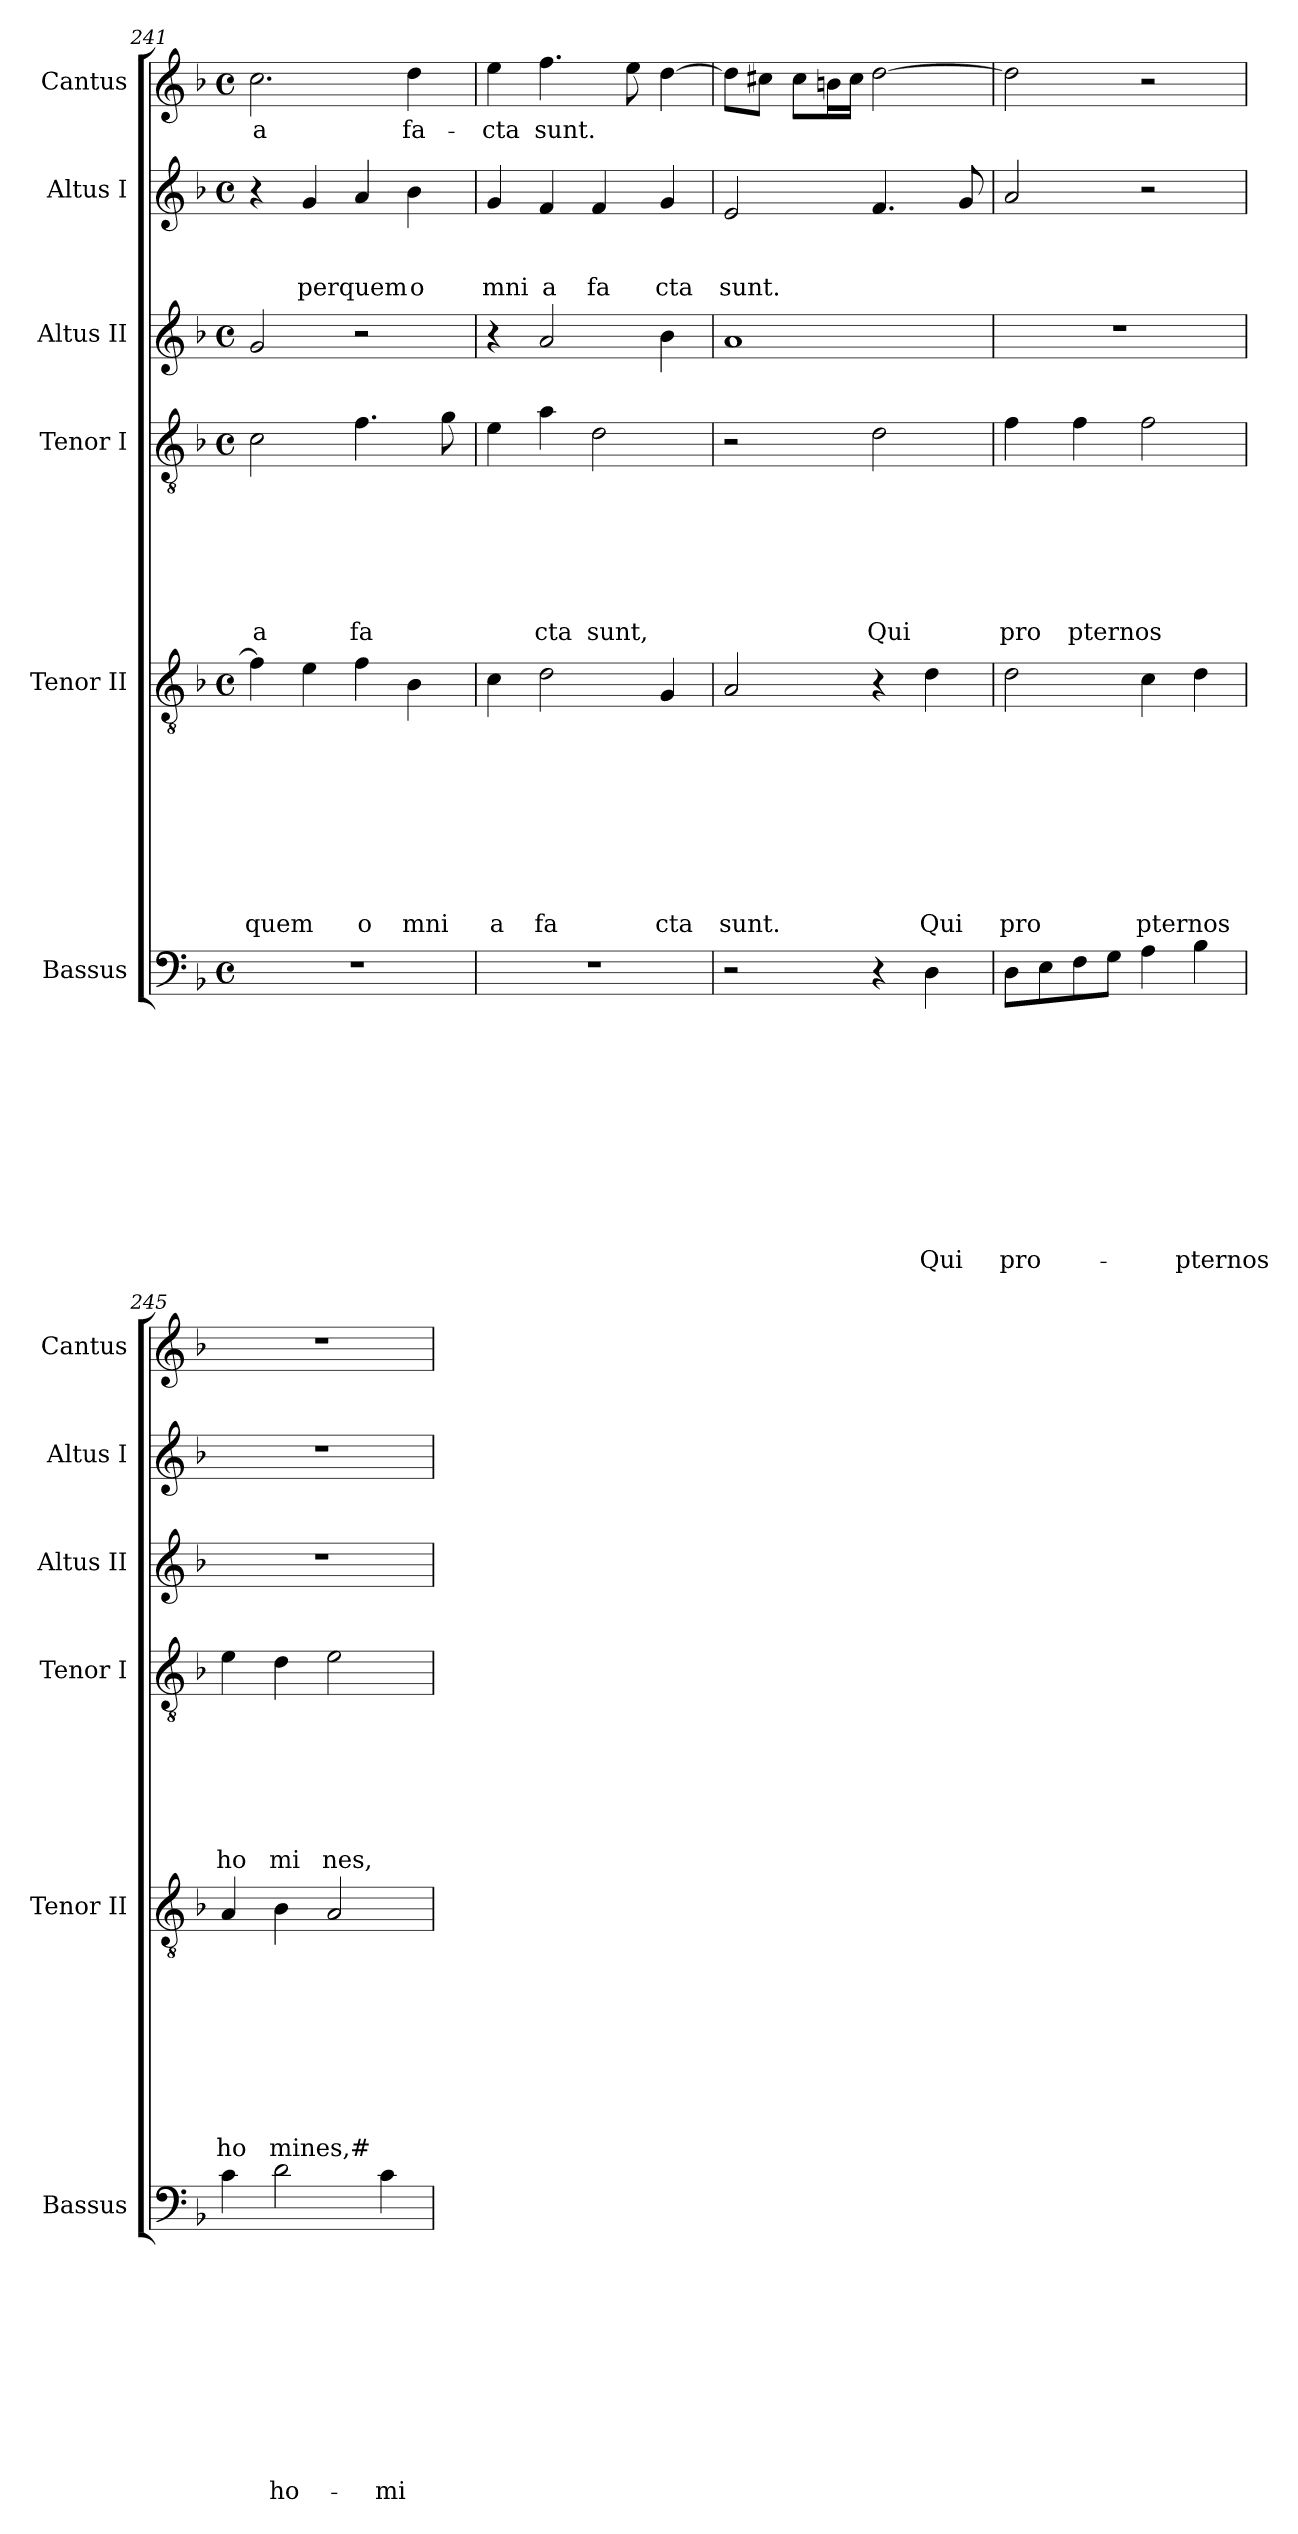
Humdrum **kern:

**kern	**text	**text	**text	**text	**text	**text	**text	**text	**text	**text	**text	**kern	**text	**text	**text	**text	**text	**text	**text	**text	**text	**kern	**text	**text	**text	**text	**text	**text	**text	**kern	**kern	**text	**text	**text	**kern	**text
*part6	*part6	*part6	*part6	*part6	*part6	*part6	*part6	*part6	*part6	*part6	*part6	*part5	*part5	*part5	*part5	*part5	*part5	*part5	*part5	*part5	*part5	*part4	*part4	*part4	*part4	*part4	*part4	*part4	*part4	*part3	*part2	*part2	*part2	*part2	*part1	*part1
*staff6	*staff6	*staff6	*staff6	*staff6	*staff6	*staff6	*staff6	*staff6	*staff6	*staff6	*staff6	*staff5	*staff5	*staff5	*staff5	*staff5	*staff5	*staff5	*staff5	*staff5	*staff5	*staff4	*staff4	*staff4	*staff4	*staff4	*staff4	*staff4	*staff4	*staff3	*staff2	*staff2	*staff2	*staff2	*staff1	*staff1
*I"Bassus	*	*	*	*	*	*	*	*	*	*	*	*I"Tenor II	*	*	*	*	*	*	*	*	*	*I"Tenor I	*	*	*	*	*	*	*	*I"Altus II	*I"Altus I	*	*	*	*I"Cantus	*
*I'Bassus	*	*	*	*	*	*	*	*	*	*	*	*I'Tenor II	*	*	*	*	*	*	*	*	*	*I'Tenor I	*	*	*	*	*	*	*	*I'Altus II	*I'Altus I	*	*	*	*I'Cantus	*
*clefF4	*	*	*	*	*	*	*	*	*	*	*	*clefGv2	*	*	*	*	*	*	*	*	*	*clefGv2	*	*	*	*	*	*	*	*clefG2	*clefG2	*	*	*	*clefG2	*
*k[b-]	*	*	*	*	*	*	*	*	*	*	*	*k[b-]	*	*	*	*	*	*	*	*	*	*k[b-]	*	*	*	*	*	*	*	*k[b-]	*k[b-]	*	*	*	*k[b-]	*
*F:	*	*	*	*	*	*	*	*	*	*	*	*F:	*	*	*	*	*	*	*	*	*	*F:	*	*	*	*	*	*	*	*F:	*F:	*	*	*	*F:	*
*M4/4	*	*	*	*	*	*	*	*	*	*	*	*M4/4	*	*	*	*	*	*	*	*	*	*M4/4	*	*	*	*	*	*	*	*M4/4	*M4/4	*	*	*	*M4/4	*
*met(c)	*	*	*	*	*	*	*	*	*	*	*	*met(c)	*	*	*	*	*	*	*	*	*	*met(c)	*	*	*	*	*	*	*	*met(c)	*met(c)	*	*	*	*met(c)	*
=241	=241	=241	=241	=241	=241	=241	=241	=241	=241	=241	=241	=241	=241	=241	=241	=241	=241	=241	=241	=241	=241	=241	=241	=241	=241	=241	=241	=241	=241	=241	=241	=241	=241	=241	=241	=241
!	!	!	!	!	!	!	!	!	!	!	!	!	!	!	!	!	!	!	!	!	!LO:LY:b	!	!	!	!	!	!	!	!LO:LY:b	!	!	!	!	!	!	!LO:LY:b
1r	.	.	.	.	.	.	.	.	.	.	.	4f\]	.	.	.	.	.	.	.	.	quem	2c\	.	.	.	.	.	.	a	2g/	4r	.	.	.	2.cc\	-a
!	!	!	!	!	!	!	!	!	!	!	!	!	!	!	!	!	!	!	!	!	!	!	!	!	!	!	!	!	!	!	!	!	!	!LO:LY:b	!	!
.	.	.	.	.	.	.	.	.	.	.	.	4e\	.	.	.	.	.	.	.	.	.	.	.	.	.	.	.	.	.	.	4g/	.	.	perquem	.	.
!	!	!	!	!	!	!	!	!	!	!	!	!	!	!	!	!	!	!	!	!	!LO:LY:b	!	!	!	!	!	!	!	!LO:LY:b	!	!	!	!	!	!	!
.	.	.	.	.	.	.	.	.	.	.	.	4f\	.	.	.	.	.	.	.	.	o	4.f\	.	.	.	.	.	.	fa	2r	4a/	.	.	.	.	.
!	!	!	!	!	!	!	!	!	!	!	!	!	!	!	!	!	!	!	!	!	!LO:LY:b	!	!	!	!	!	!	!	!	!	!	!	!	!LO:LY:b	!	!LO:LY:b
.	.	.	.	.	.	.	.	.	.	.	.	4B-\	.	.	.	.	.	.	.	.	mni	.	.	.	.	.	.	.	.	.	4b-\	.	.	o	4dd\	fa-
.	.	.	.	.	.	.	.	.	.	.	.	.	.	.	.	.	.	.	.	.	.	8g\	.	.	.	.	.	.	.	.	.	.	.	.	.	.
=242	=242	=242	=242	=242	=242	=242	=242	=242	=242	=242	=242	=242	=242	=242	=242	=242	=242	=242	=242	=242	=242	=242	=242	=242	=242	=242	=242	=242	=242	=242	=242	=242	=242	=242	=242	=242
!	!	!	!	!	!	!	!	!	!	!	!	!	!	!	!	!	!	!	!	!	!LO:LY:b	!	!	!	!	!	!	!	!	!	!	!	!	!LO:LY:b	!	!LO:LY:b
1r	.	.	.	.	.	.	.	.	.	.	.	4c\	.	.	.	.	.	.	.	.	a	4e\	.	.	.	.	.	.	.	4r	4g/	.	.	mni	4ee\	-cta
!	!	!	!	!	!	!	!	!	!	!	!	!	!	!	!	!	!	!	!	!	!LO:LY:b	!	!	!	!	!	!	!	!LO:LY:b	!	!	!	!	!LO:LY:b	!	!LO:LY:b
.	.	.	.	.	.	.	.	.	.	.	.	2d\	.	.	.	.	.	.	.	.	fa	4a\	.	.	.	.	.	.	cta	2a/	4f/	.	.	a	4.ff\	sunt.
!	!	!	!	!	!	!	!	!	!	!	!	!	!	!	!	!	!	!	!	!	!	!	!	!	!	!	!	!	!LO:LY:b	!	!	!	!	!LO:LY:b	!	!
.	.	.	.	.	.	.	.	.	.	.	.	.	.	.	.	.	.	.	.	.	.	2d\	.	.	.	.	.	.	sunt,	.	4f/	.	.	fa	.	.
.	.	.	.	.	.	.	.	.	.	.	.	.	.	.	.	.	.	.	.	.	.	.	.	.	.	.	.	.	.	.	.	.	.	.	8ee\	.
!	!	!	!	!	!	!	!	!	!	!	!	!	!	!	!	!	!	!	!	!	!LO:LY:b	!	!	!	!	!	!	!	!	!	!	!	!	!LO:LY:b	!	!
.	.	.	.	.	.	.	.	.	.	.	.	4G/	.	.	.	.	.	.	.	.	cta	.	.	.	.	.	.	.	.	4b-\	4g/	.	.	cta	[>4dd\	.
=243	=243	=243	=243	=243	=243	=243	=243	=243	=243	=243	=243	=243	=243	=243	=243	=243	=243	=243	=243	=243	=243	=243	=243	=243	=243	=243	=243	=243	=243	=243	=243	=243	=243	=243	=243	=243
!	!	!	!	!	!	!	!	!	!	!	!	!	!	!	!	!	!	!	!	!	!LO:LY:b	!	!	!	!	!	!	!	!	!	!	!	!	!LO:LY:b	!	!
2r	.	.	.	.	.	.	.	.	.	.	.	2A/	.	.	.	.	.	.	.	.	sunt.	2r	.	.	.	.	.	.	.	1a	2e/	.	.	sunt.	8dd\L]	.
.	.	.	.	.	.	.	.	.	.	.	.	.	.	.	.	.	.	.	.	.	.	.	.	.	.	.	.	.	.	.	.	.	.	.	8cc#X\J	.
.	.	.	.	.	.	.	.	.	.	.	.	.	.	.	.	.	.	.	.	.	.	.	.	.	.	.	.	.	.	.	.	.	.	.	8cc#\L	.
.	.	.	.	.	.	.	.	.	.	.	.	.	.	.	.	.	.	.	.	.	.	.	.	.	.	.	.	.	.	.	.	.	.	.	16bn\L	.
.	.	.	.	.	.	.	.	.	.	.	.	.	.	.	.	.	.	.	.	.	.	.	.	.	.	.	.	.	.	.	.	.	.	.	16cc#\JJ	.
!	!	!	!	!	!	!	!	!	!	!	!	!	!	!	!	!	!	!	!	!	!	!	!	!	!	!	!	!	!LO:LY:b	!	!	!	!	!	!	!
4r	.	.	.	.	.	.	.	.	.	.	.	4r	.	.	.	.	.	.	.	.	.	2d\	.	.	.	.	.	.	Qui	.	4.f/	.	.	.	[>2dd\	.
!	!	!	!	!	!	!	!	!	!	!	!LO:LY:b	!	!	!	!	!	!	!	!	!	!LO:LY:b	!	!	!	!	!	!	!	!	!	!	!	!	!	!	!
4D\	.	.	.	.	.	.	.	.	.	.	Qui	4d\	.	.	.	.	.	.	.	.	Qui	.	.	.	.	.	.	.	.	.	.	.	.	.	.	.
.	.	.	.	.	.	.	.	.	.	.	.	.	.	.	.	.	.	.	.	.	.	.	.	.	.	.	.	.	.	.	8g/	.	.	.	.	.
=244	=244	=244	=244	=244	=244	=244	=244	=244	=244	=244	=244	=244	=244	=244	=244	=244	=244	=244	=244	=244	=244	=244	=244	=244	=244	=244	=244	=244	=244	=244	=244	=244	=244	=244	=244	=244
!	!	!	!	!	!	!	!	!	!	!	!LO:LY:b	!	!	!	!	!	!	!	!	!	!LO:LY:b	!	!	!	!	!	!	!	!LO:LY:b	!	!	!	!	!	!	!
8D\L	.	.	.	.	.	.	.	.	.	.	pro-	2d\	.	.	.	.	.	.	.	.	pro	4f\	.	.	.	.	.	.	pro	1r	2a/	.	.	.	2dd\]	.
8E\	.	.	.	.	.	.	.	.	.	.	.	.	.	.	.	.	.	.	.	.	.	.	.	.	.	.	.	.	.	.	.	.	.	.	.	.
!	!	!	!	!	!	!	!	!	!	!	!	!	!	!	!	!	!	!	!	!	!	!	!	!	!	!	!	!	!LO:LY:b	!	!	!	!	!	!	!
8F\	.	.	.	.	.	.	.	.	.	.	.	.	.	.	.	.	.	.	.	.	.	4f\	.	.	.	.	.	.	pternos	.	.	.	.	.	.	.
8G\J	.	.	.	.	.	.	.	.	.	.	.	.	.	.	.	.	.	.	.	.	.	.	.	.	.	.	.	.	.	.	.	.	.	.	.	.
!	!	!	!	!	!	!	!	!	!	!	!	!	!	!	!	!	!	!	!	!	!LO:LY:b	!	!	!	!	!	!	!	!	!	!	!	!	!	!	!
4A\	.	.	.	.	.	.	.	.	.	.	.	4c\	.	.	.	.	.	.	.	.	pternos	2f\	.	.	.	.	.	.	.	.	2r	.	.	.	2r	.
!	!	!	!	!	!	!	!	!	!	!	!LO:LY:b	!	!	!	!	!	!	!	!	!	!	!	!	!	!	!	!	!	!	!	!	!	!	!	!	!
4B-\	.	.	.	.	.	.	.	.	.	.	-pternos	4d\	.	.	.	.	.	.	.	.	.	.	.	.	.	.	.	.	.	.	.	.	.	.	.	.
=245	=245	=245	=245	=245	=245	=245	=245	=245	=245	=245	=245	=245	=245	=245	=245	=245	=245	=245	=245	=245	=245	=245	=245	=245	=245	=245	=245	=245	=245	=245	=245	=245	=245	=245	=245	=245
!	!	!	!	!	!	!	!	!	!	!	!	!	!	!	!	!	!	!	!	!	!LO:LY:b	!	!	!	!	!	!	!	!LO:LY:b	!	!	!	!	!	!	!
4c\	.	.	.	.	.	.	.	.	.	.	.	4A/	.	.	.	.	.	.	.	.	ho	4e\	.	.	.	.	.	.	ho	1r	1r	.	.	.	1r	.
!	!	!	!	!	!	!	!	!	!	!	!LO:LY:b	!	!	!	!	!	!	!	!	!	!LO:LY:b	!	!	!	!	!	!	!	!LO:LY:b	!	!	!	!	!	!	!
2d\	.	.	.	.	.	.	.	.	.	.	ho-	4B-\	.	.	.	.	.	.	.	.	mines,#	4d\	.	.	.	.	.	.	mi	.	.	.	.	.	.	.
!	!	!	!	!	!	!	!	!	!	!	!	!	!	!	!	!	!	!	!	!	!	!	!	!	!	!	!	!	!LO:LY:b	!	!	!	!	!	!	!
.	.	.	.	.	.	.	.	.	.	.	.	2A/	.	.	.	.	.	.	.	.	.	2e\	.	.	.	.	.	.	nes,	.	.	.	.	.	.	.
!	!	!	!	!	!	!	!	!	!	!	!LO:LY:b	!	!	!	!	!	!	!	!	!	!	!	!	!	!	!	!	!	!	!	!	!	!	!	!	!
4c\	.	.	.	.	.	.	.	.	.	.	-mi-	.	.	.	.	.	.	.	.	.	.	.	.	.	.	.	.	.	.	.	.	.	.	.	.	.
=	=	=	=	=	=	=	=	=	=	=	=	=	=	=	=	=	=	=	=	=	=	=	=	=	=	=	=	=	=	=	=	=	=	=	=	=
*-	*-	*-	*-	*-	*-	*-	*-	*-	*-	*-	*-	*-	*-	*-	*-	*-	*-	*-	*-	*-	*-	*-	*-	*-	*-	*-	*-	*-	*-	*-	*-	*-	*-	*-	*-	*-
